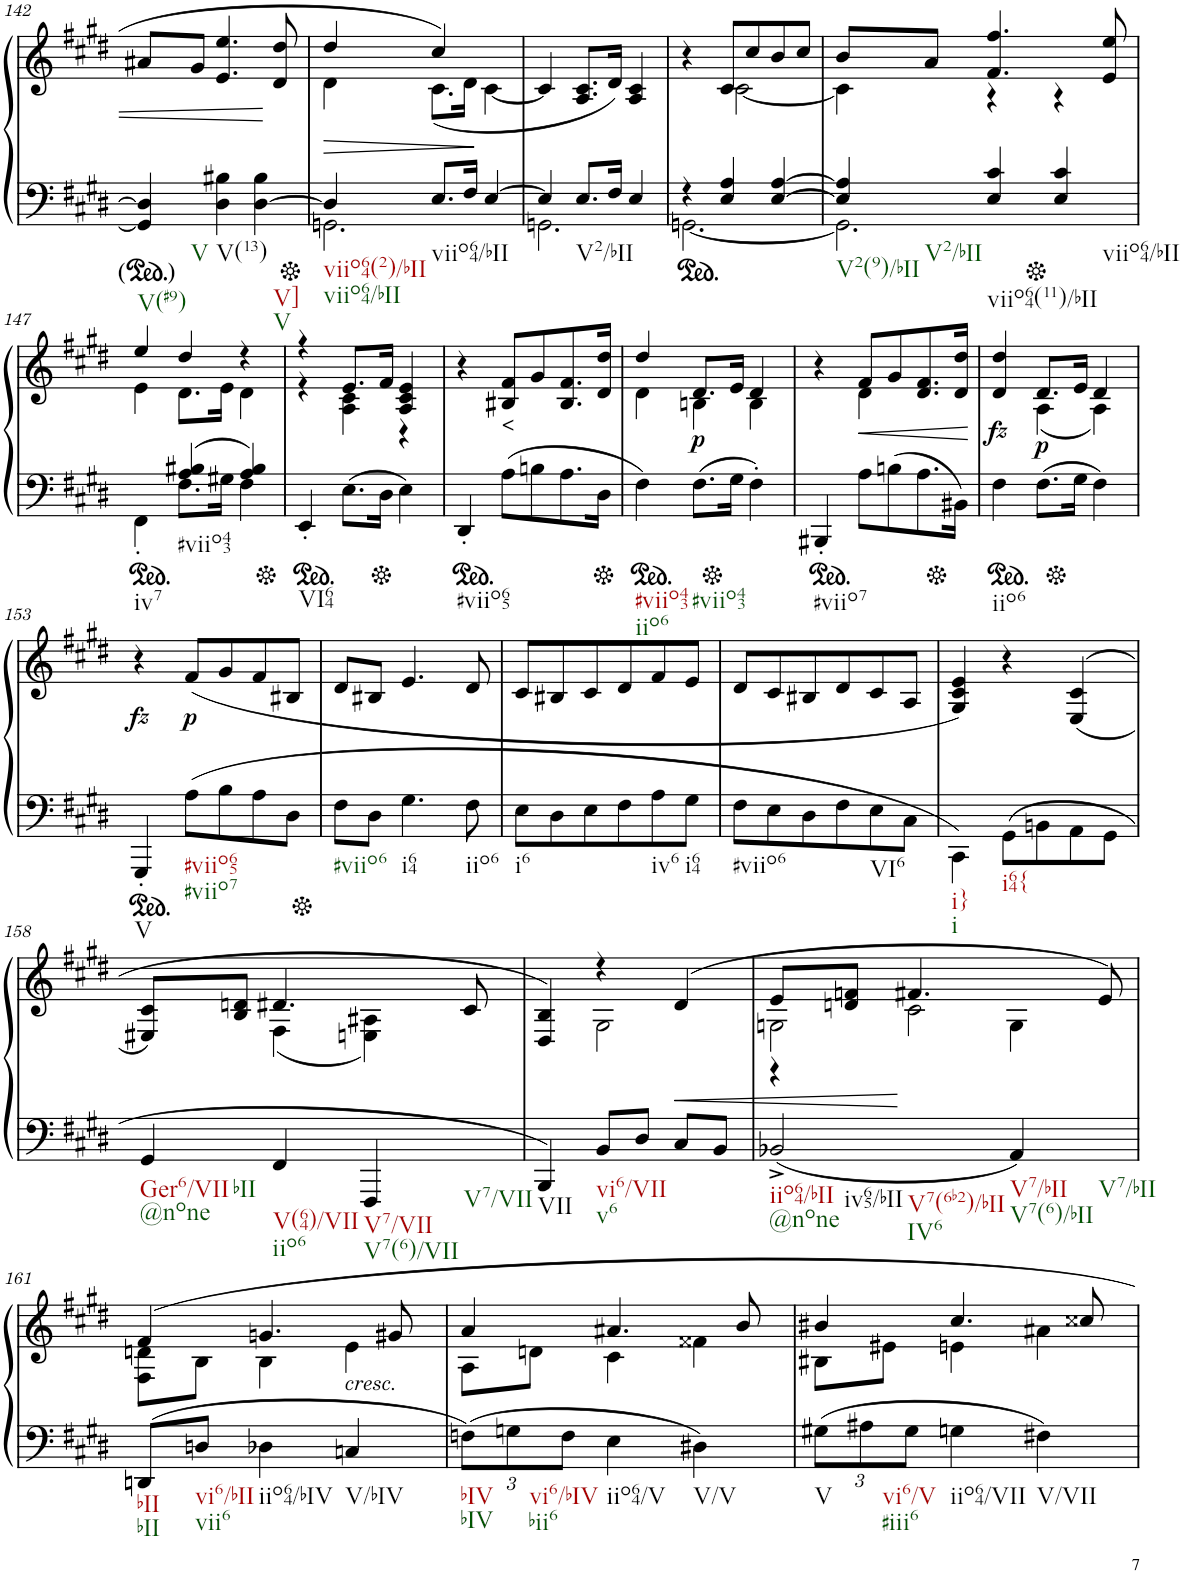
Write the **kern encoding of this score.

**kern	**kern	**text	**dynam
*part2	*part1	*part1	*part1
*staff2	*staff1	*staff1	*staff1
*I"piano	*I"piano	*	*
*I'Pno	*I'Pno	*	*
!!LO:PB:g=z
*clefF4	*clefG2	*	*
*k[f#c#g#d#]	*k[f#c#g#d#]	*	*
*c#:	*c#:	*	*
*M3/4	*M3/4	*	*
=142	=142	=142	=142
!LO:TX:b:t=V(#9)	!	!	!
!LO:TX:b:t=V	!	!	!
4GG#/] 4D#/]	8a#X/L	.	.
.	8g#/J	.	.
!LO:TX:b:t=V(13)	!	!	!
4D#\ 4B#X\	4.e/ 4.ee/	.	.
!LO:TX:b:t=V]	!	!	!
!LO:TX:b:t=V	!	!	!
[4D#\ 4B#\	.	.	.
.	8d#/ 8dd#/	.	.
=143	=143	=143	=143
*^	*	*	*
!LO:TX:b:t=viio64(2)/bII	!	!	!	!
!LO:TX:b:t=viio64/bII	!	!	!	!
!	!	!	!	!LO:HP:b
*	*	*^	*	*
4D#/]	2.GGn\	4dd#/	4d#\	.	>
!LO:TX:b:t=viio64/bII	!	!	!	!	!
8.E/L	.	4cc#/	(8.c#\L	.	.
16F#/Jk	.	.	16d#\Jk	.	.
[4E/	.	4ryy	[4c#\	.	.
*	*	*v	*v	*	*
=144	=144	=144	=144	=144
4E/]	2.GGn\	4c#/]	.	.
!LO:TX:b:t=V2/bII	!	!	!	!
8.E/L	.	8.A/ 8.c#/L	.	.
16F#/Jk	.	16d#/Jk)	.	.
4E/	.	4A/ 4c#/	.	.
=145	=145	=145	=145	=145
*ped	*	*	*	*
*	*	*^	*	*
4r	[2.GGn\	4r	4ryy	.	.
4E/ 4A/	.	8c#/L	[2c#\	.	.
.	.	8cc#/	.	.	.
[4E/ [4A/	.	8b/	.	.	.
.	.	8cc#/J	.	.	.
=146	=146	=146	=146	=146	=146
!LO:TX:b:t=V2(9)/bII	!	!	!	!	!
!LO:TX:b:t=V2/bII	!	!	!	!	!
4E/] 4A/]	2.GG\]	8b/L	4c#\]	.	.
.	.	8a/J	.	.	.
!LO:TX:b:t=viio64(11)/bII	!	!	!	!	!
4E/ 4c#/	.	4.f#/ 4.ff#/	4r	.	.
*Xped	*	*	*	*	*
!LO:TX:b:t=viio64/bII	!	!	!	!	!
4E/ 4c#/	.	.	4r	.	.
.	.	8e/ 8ee/	.	.	.
!!LO:LB:g=z	!!
=147	=147	=147	=147	=147	=147
*ped	*	*	*	*	*
!LO:TX:b:t=iv7	!	!	!	!	!
4ryy	4FF#'\	4ee/	4e\	.	.
!LO:TX:b:t=#viio43	!	!	!	!	!
(4A/ 4B#X/	8.F#\L	4dd#/	8.d#\L	.	.
.	16G#X\Jk	.	16e\Jk	.	.
4A/ 4B#/)	4F#\	4r	4d#\	.	.
*v	*v	*	*	*	*
=148	=148	=148	=148	=148
*Xped	*	*	*	*
*ped	*	*	*	*
*^	*	*	*	*
!LO:TX:b:t=VI64	!	!	!	!	!
*v	*v	*	*	*	*
4EE'/	4r	4r	.	.
(8.E\L	8.e/L	4A\ 4c#\	.	.
16D#\Jk	16f#/Jk	.	.	.
*Xped	*	*	*	*
4E\)	4A/ 4c#/ 4e/	4r	.	.
*	*v	*v	*	*
=149	=149	=149	=149
*ped	*	*	*
*	*^	*	*
!LO:TX:b:t=#viio65	!	!	!	!
*	*v	*v	*	*
4DD#'/	4r	.	.
!	!	!LO:LY:b	!
(8A\L	8B#X/ 8f#/L	<	.
8Bn\	8g#/	.	.
8.A\	8.B#/ 8.f#/	.	.
16D#\Jk	16d#/ 16dd#/Jk	.	.
=150	=150	=150	=150
*Xped	*	*	*
*ped	*	*	*
*	*^	*	*
!LO:TX:b:t=#viio43	!	!	!	!
!LO:TX:b:t=iio6	!	!	!	!
4F#\)	4dd#/	4d#\	.	.
!LO:TX:b:t=#viio43	!	!	!	!
!	!	!	!	!LO:DY:b
(8.F#\L	8.d#/L	4Bn\	.	p
*Xped	*	*	*	*
16G#\Jk	16e/Jk	.	.	.
4F#'\)	4d#/	4B\	.	.
=151	=151	=151	=151	=151
*ped	*	*	*	*
!LO:TX:b:t=#viio7	!	!	!	!
4BBB#X'/	4r	4ryy	.	.
!	!	!	!	!LO:HP:b
8A\L	8f#/L	4d#\	.	<
(8Bn\	8g#/	.	.	.
8.A\	8.d#/ 8.f#/	4ryy	.	.
*Xped	*	*	*	*
16BB#X\Jk)	16d#/ 16dd#/Jk	.	.	.
*	*v	*v	*	*
.	.	.	]
=152	=152	=152	=152
*ped	*	*	*
*	*^	*	*
!LO:TX:b:t=iio6	!	!	!	!
!	!	!	!	!LO:DY:b
4F#\	4d#/ 4dd#/	4ryy	.	fz
!	!	!	!	!LO:DY:b
(8.F#\L	8.d#/L	(4A\	.	p
*Xped	*	*	*	*
16G#\Jk	16e/Jk	.	.	.
4F#\)	4d#/	4A\)	.	.
*	*v	*v	*	*
!!LO:LB:g=z
=153	=153	=153	=153
*ped	*	*	*
*	*^	*	*
!LO:TX:b:t=V	!	!	!	!
!	!	!	!	!LO:DY:b
*	*v	*v	*	*
4GGG#'/	4r	.	fz
!LO:TX:b:t=#viio65	!	!	!
!LO:TX:b:t=#viio7	!	!	!
!	!	!	!LO:DY:b
(8A\L	(8f#/L	.	p
8B\	8g#/	.	.
8A\	8f#/	.	.
8D#\J	8B#X/J	.	.
=154	=154	=154	=154
*Xped	*	*	*
!LO:TX:b:t=#viio6	!	!	!
8F#\L	8d#/L	.	.
8D#\J	8B#X/J	.	.
!LO:TX:b:t=i64	!	!	!
4.G#\	4.e/	.	.
!LO:TX:b:t=iio6	!	!	!
8F#\	8d#/	.	.
=155	=155	=155	=155
!LO:TX:b:t=i6	!	!	!
8E\L	8c#/L	.	.
8D#\	8B#X/	.	.
8E\	8c#/	.	.
8F#\	8d#/	.	.
!LO:TX:b:t=iv6	!	!	!
8A\	8f#/	.	.
!LO:TX:b:t=i64	!	!	!
8G#\J	8e/J	.	.
=156	=156	=156	=156
!LO:TX:b:t=#viio6	!	!	!
8F#\L	8d#/L	.	.
8E\	8c#/	.	.
8D#\	8B#X/	.	.
8F#\	8d#/	.	.
!LO:TX:b:t=VI6	!	!	!
8E\	8c#/	.	.
8C#\J	8A/J	.	.
=157	=157	=157	=157
!LO:TX:b:t=i}	!	!	!
!LO:TX:b:t=i	!	!	!
4CC#\)	4G#/ 4c#/ 4e/)	.	.
!LO:TX:b:t=i64{	!	!	!
(8GG#\L	4r	.	.
8BBn\	.	.	.
8AA\	((4E/ 4c#/	.	.
8GG#\J	.	.	.
!!LO:LB:g=z
=158	=158	=158	=158
*	*^	*	*
!LO:TX:b:t=Ger6/VII	!	!	!	!
!LO:TX:b:t=@none	!	!	!	!
!LO:TX:b:t=bII	!	!	!	!
4GG#/	8E#X/ 8c#/L)	4ryy	.	.
.	8B/ 8dn/J	.	.	.
!LO:TX:b:t=V(64)/VII	!	!	!	!
!LO:TX:b:t=iio6	!	!	!	!
4FF#/	4.d#X/	(4F#\	.	.
!LO:TX:b:t=V7/VII	!	!	!	!
!LO:TX:b:t=V7(6)/VII	!	!	!	!
!LO:TX:b:t=V7/VII	!	!	!	!
4FFF#/	.	4En\ 4A#X\)	.	.
.	8c#/	.	.	.
=159	=159	=159	=159	=159
!LO:TX:b:t=VII	!	!	!	!
4BBB/)	4D#/ 4B/)	4ryy	.	.
!LO:TX:b:t=vi6/VII	!	!	!	!
!LO:TX:b:t=v6	!	!	!	!
8BB/L	4r	2G#\	.	.
8D#/J	.	.	.	.
8C#/L	(4d#/	.	.	.
8BB/J	.	.	.	.
=160	=160	=160	=160	=160
*	*	*^	*	*
!LO:TX:b:t=iio64/bII	!	!	!	!	!
!LO:TX:b:t=@none	!	!	!	!	!
!LO:TX:b:t=iv65/bII	!	!	!	!	!
!LO:TX:b:t=V7(6b2)/bII	!	!	!	!	!
!LO:TX:b:t=IV6	!	!	!	!	!
(2BB-X^/	8e/L	2Gn\	4r	.	.
.	8dn/ 8fn/J	.	.	.	.
.	4.f#X/	.	2c#\	.	[
!LO:TX:b:t=V7/bII	!	!	!	!	!
!LO:TX:b:t=V7(6)/bII	!	!	!	!	!
!LO:TX:b:t=V7/bII	!	!	!	!	!
4AA/)	.	4G\	.	.	.
.	8e/)	.	.	.	.
*	*	*v	*v	*	*
!!LO:LB:g=z
=161	=161	=161	=161	=161
!LO:TX:b:t=bII	!	!	!	!
!LO:TX:b:t=bII	!	!	!	!
(8DDn/L	4f#/	8F#\ 8dn\L	.	.
!LO:TX:b:t=vi6/bII	!	!	!	!
!LO:TX:b:t=vii6	!	!	!	!
8Dn/J	.	8B\J	.	.
!LO:TX:b:t=iio64/bIV	!	!	!	!
4D-X\	4.gn/	4B\	.	.
!	!	!LO:TX:b:i:t=cresc.	!	!
!LO:TX:b:t=V/bIV	!	!	!	!
4Cn/	.	4e\	.	.
.	8g#X/	.	.	.
=162	=162	=162	=162	=162
*Xbrackettup	*	*	*	*
!LO:TX:b:t=bIV	!	!	!	!
!LO:TX:b:t=bIV	!	!	!	!
(12Fn\L)	4a/	8A\L	.	.
!LO:TX:b:t=vi6/bIV	!	!	!	!
!LO:TX:b:t=bii6	!	!	!	!
12Gn\	.	.	.	.
.	.	8dn\J	.	.
12F\J	.	.	.	.
!LO:TX:b:t=iio64/V	!	!	!	!
4E\	4.a#X/	4c#\	.	.
!LO:TX:b:t=V/V	!	!	!	!
4D#X\)	.	4f##X\	.	.
.	8b/	.	.	.
=163	=163	=163	=163	=163
!LO:TX:b:t=V	!	!	!	!
(12G#X\L	4b#X/	8B#X\L	.	.
!LO:TX:b:t=vi6/V	!	!	!	!
!LO:TX:b:t=#iii6	!	!	!	!
12A#X\	.	.	.	.
.	.	8e#X\J	.	.
12G#\J	.	.	.	.
!LO:TX:b:t=iio64/VII	!	!	!	!
4Gn\	4.cc#/	4en\	.	.
!LO:TX:b:t=V/VII	!	!	!	!
4F#X\)	.	4a#X\	.	.
.	8cc##X/	.	.	.
*	*v	*v	*	*
=	=	=	=
*-	*-	*-	*-
